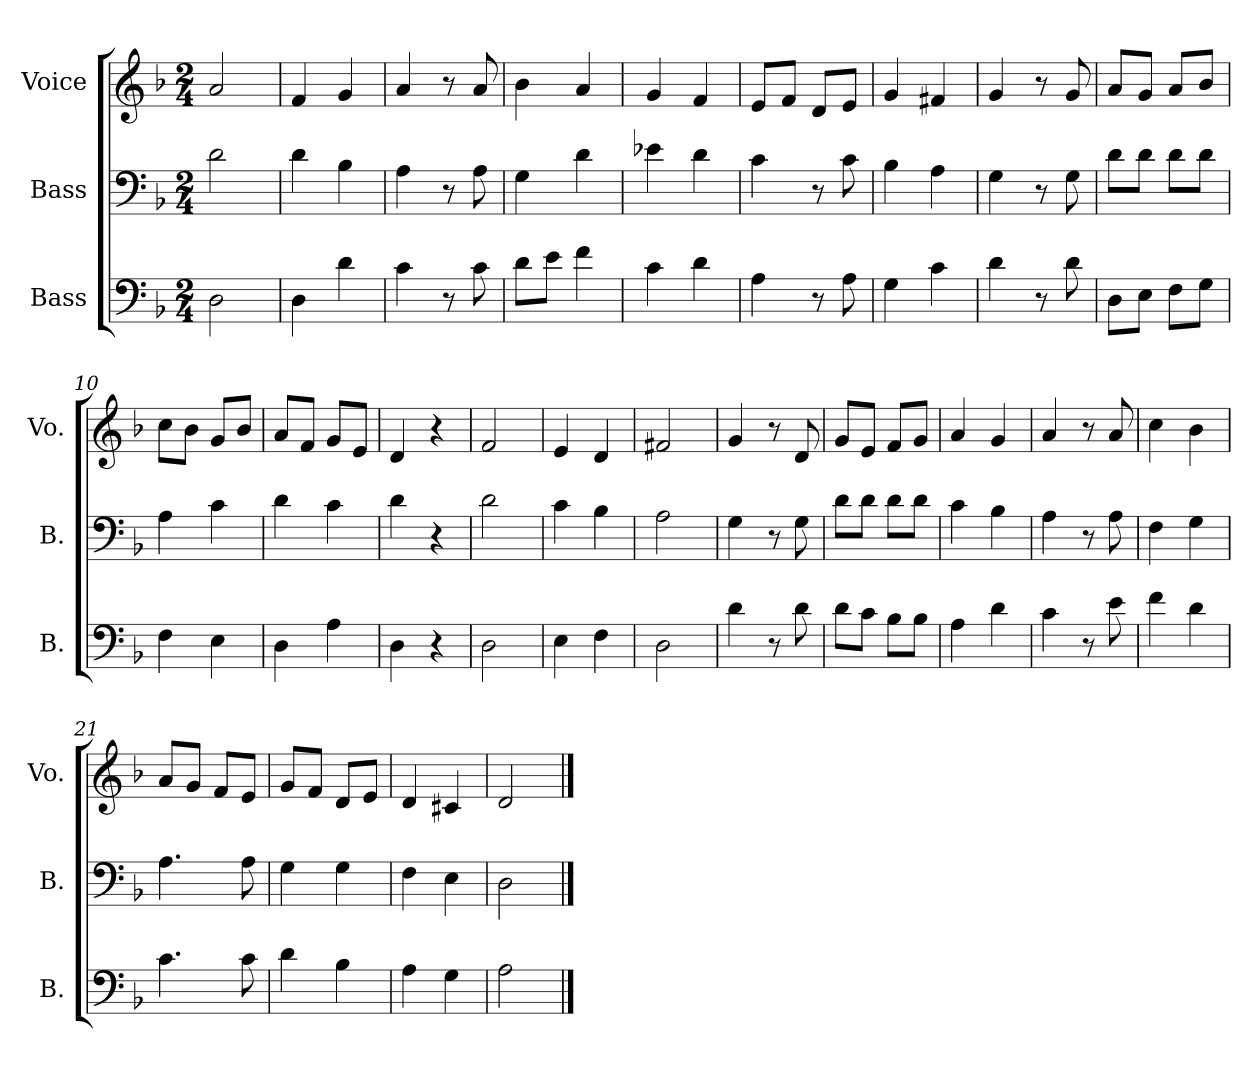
**kern	**kern	**kern
*part3	*part2	*part1
*staff3	*staff2	*staff1
*I"Bass	*I"Bass	*I"Voice
*I'B.	*I'B.	*I'Vo.
*clefF4	*clefF4	*clefG2
*k[b-]	*k[b-]	*k[b-]
*M2/4	*M2/4	*M2/4
=1	=1	=1
2D\	2d\	2a/
=2	=2	=2
4D\	4d\	4f/
4d\	4B-\	4g/
=3	=3	=3
4c\	4A\	4a/
8r	8r	8r
8c\	8A\	8a/
=4	=4	=4
8d\L	4G\	4b-\
8e\J	.	.
4f\	4d\	4a/
=5	=5	=5
4c\	4e-X\	4g/
4d\	4d\	4f/
=6	=6	=6
4A\	4c\	8e/L
.	.	8f/J
8r	8r	8d/L
8A\	8c\	8e/J
=7	=7	=7
4G\	4B-\	4g/
4c\	4A\	4f#X/
=8	=8	=8
4d\	4G\	4g/
8r	8r	8r
8d\	8G\	8g/
=9	=9	=9
8D\L	8d\L	8a/L
8E\J	8d\J	8g/J
8F\L	8d\L	8a/L
8G\J	8d\J	8b-/J
=10	=10	=10
4F\	4A\	8cc\L
.	.	8b-\J
4E\	4c\	8g/L
.	.	8b-/J
=11	=11	=11
4D\	4d\	8a/L
.	.	8f/J
4A\	4c\	8g/L
.	.	8e/J
!!LO:LB:g=z
=12	=12	=12
4D\	4d\	4d/
4r	4r	4r
=13	=13	=13
2D\	2d\	2f/
=14	=14	=14
4E\	4c\	4e/
4F\	4B-\	4d/
=15	=15	=15
2D\	2A\	2f#X/
=16	=16	=16
4d\	4G\	4g/
8r	8r	8r
8d\	8G\	8d/
=17	=17	=17
8d\L	8d\L	8g/L
8c\J	8d\J	8e/J
8B-\L	8d\L	8f/L
8B-\J	8d\J	8g/J
=18	=18	=18
4A\	4c\	4a/
4d\	4B-\	4g/
=19	=19	=19
4c\	4A\	4a/
8r	8r	8r
8e\	8A\	8a/
=20	=20	=20
4f\	4F\	4cc\
4d\	4G\	4b-\
=21	=21	=21
4.c\	4.A\	8a/L
.	.	8g/J
.	.	8f/L
8c\	8A\	8e/J
=22	=22	=22
4d\	4G\	8g/L
.	.	8f/J
4B-\	4G\	8d/L
.	.	8e/J
=23	=23	=23
4A\	4F\	4d/
4G\	4E\	4c#X/
=24	=24	=24
2A\	2D\	2d/
==	==	==
*-	*-	*-
